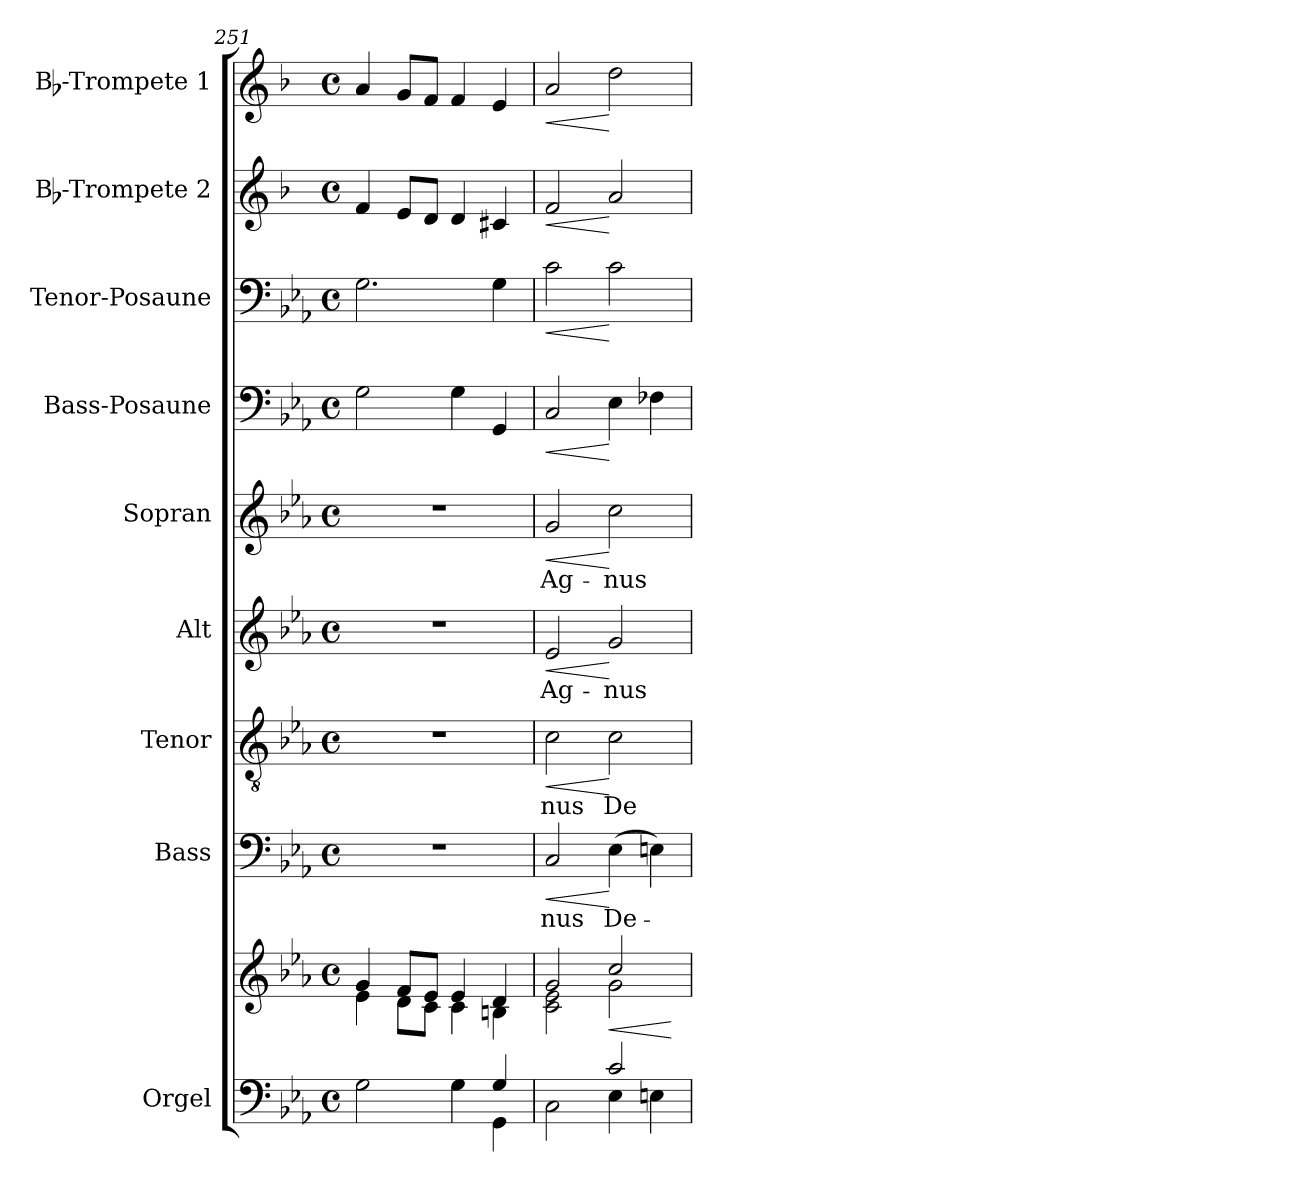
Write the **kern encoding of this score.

**kern	**kern	**dynam	**kern	**text	**dynam	**kern	**text	**dynam	**kern	**text	**dynam	**kern	**text	**dynam	**kern	**dynam	**kern	**dynam	**kern	**dynam	**kern	**dynam
*part9	*part9	*part9	*part8	*part8	*part8	*part7	*part7	*part7	*part6	*part6	*part6	*part5	*part5	*part5	*part4	*part4	*part3	*part3	*part2	*part2	*part1	*part1
*staff10	*staff9	*staff9/10	*staff8	*staff8	*staff8	*staff7	*staff7	*staff7	*staff6	*staff6	*staff6	*staff5	*staff5	*staff5	*staff4	*staff4	*staff3	*staff3	*staff2	*staff2	*staff1	*staff1
*I"Orgel	*	*	*I"Bass	*	*	*I"Tenor	*	*	*I"Alt	*	*	*I"Sopran	*	*	*I"Bass-Posaune	*	*I"Tenor-Posaune	*	*I"Bb-Trompete 2	*	*I"Bb-Trompete 1	*
*I'Org.	*	*	*I'B.	*	*	*I'T.	*	*	*I'A.	*	*	*I'S.	*	*	*I'B. Pos.	*	*I'T. Pos.	*	*I'Trp. 2	*	*I'Trp. 1	*
*clefF4	*clefG2	*	*clefF4	*	*	*clefGv2	*	*	*clefG2	*	*	*clefG2	*	*	*clefF4	*	*clefF4	*	*clefG2	*	*clefG2	*
*	*	*	*	*	*	*	*	*	*	*	*	*	*	*	*	*	*	*	*ITrd1c2	*	*ITrd1c2	*
*k[b-e-a-]	*k[b-e-a-]	*	*k[b-e-a-]	*	*	*k[b-e-a-]	*	*	*k[b-e-a-]	*	*	*k[b-e-a-]	*	*	*k[b-e-a-]	*	*k[b-e-a-]	*	*k[b-e-a-]	*	*k[b-e-a-]	*
*E-:	*E-:	*	*E-:	*	*	*E-:	*	*	*E-:	*	*	*E-:	*	*	*E-:	*	*E-:	*	*E-:	*	*E-:	*
*M4/4	*M4/4	*	*M4/4	*	*	*M4/4	*	*	*M4/4	*	*	*M4/4	*	*	*M4/4	*	*M4/4	*	*M4/4	*	*M4/4	*
*met(c)	*met(c)	*	*met(c)	*	*	*met(c)	*	*	*met(c)	*	*	*met(c)	*	*	*met(c)	*	*met(c)	*	*met(c)	*	*met(c)	*
=251	=251	=251	=251	=251	=251	=251	=251	=251	=251	=251	=251	=251	=251	=251	=251	=251	=251	=251	=251	=251	=251	=251
*^	*^	*	*	*	*	*	*	*	*	*	*	*	*	*	*	*	*	*	*	*	*	*
2.ryy	2G\	4g/	4e-\	.	1r	.	.	1r	.	.	1r	.	.	1r	.	.	2G\	.	2.G\	.	4e-/	.	4g/	.
.	.	8f/L	8d\L	.	.	.	.	.	.	.	.	.	.	.	.	.	.	.	.	.	8d/L	.	8f/L	.
.	.	8e-/J	8c\J	.	.	.	.	.	.	.	.	.	.	.	.	.	.	.	.	.	8c/J	.	8e-/J	.
.	4G\	4e-/	4c\	.	.	.	.	.	.	.	.	.	.	.	.	.	4G\	.	.	.	4c/	.	4e-/	.
4G/	4GG\	4d/	4Bn\	.	.	.	.	.	.	.	.	.	.	.	.	.	4GG/	.	4G\	.	4Bn/	.	4d/	.
=252	=252	=252	=252	=252	=252	=252	=252	=252	=252	=252	=252	=252	=252	=252	=252	=252	=252	=252	=252	=252	=252	=252	=252	=252
!	!	!	!	!	!	!LO:LY:b	!LO:HP:b	!	!LO:LY:b	!LO:HP:b	!	!LO:LY:b	!LO:HP:b	!	!LO:LY:b	!LO:HP:b	!	!LO:HP:b	!	!LO:HP:b	!	!LO:HP:b	!	!LO:HP:b
2ryy	2C\	2g/	2c\ 2e-\	.	2C/	-nus	<	2c\	-nus	<	2e-/	Ag-	<	2g/	Ag-	<	2C/	<	2c\	<	2e-/	<	2g/	<
!	!	!	!	!LO:HP:b	!	!LO:LY:b	!	!	!LO:LY:b	!	!	!LO:LY:b	!	!	!LO:LY:b	!	!	!	!	!	!	!	!	!
2c/	4E-\	2cc/	2g\	<	(>4E-\	De-	[	2c\	De-	[	2g/	-nus	[	2cc\	-nus	[	4E-\	[	2c\	[	2g/	[	2cc\	[
.	4En\	.	.	.	4En\)	.	.	.	.	.	.	.	.	.	.	.	4F-X\	.	.	.	.	.	.	.
*v	*v	*	*	*	*	*	*	*	*	*	*	*	*	*	*	*	*	*	*	*	*	*	*	*
*	*v	*v	*	*	*	*	*	*	*	*	*	*	*	*	*	*	*	*	*	*	*	*	*
.	.	[	.	.	.	.	.	.	.	.	.	.	.	.	.	.	.	.	.	.	.	.
=	=	=	=	=	=	=	=	=	=	=	=	=	=	=	=	=	=	=	=	=	=	=
*-	*-	*-	*-	*-	*-	*-	*-	*-	*-	*-	*-	*-	*-	*-	*-	*-	*-	*-	*-	*-	*-	*-
